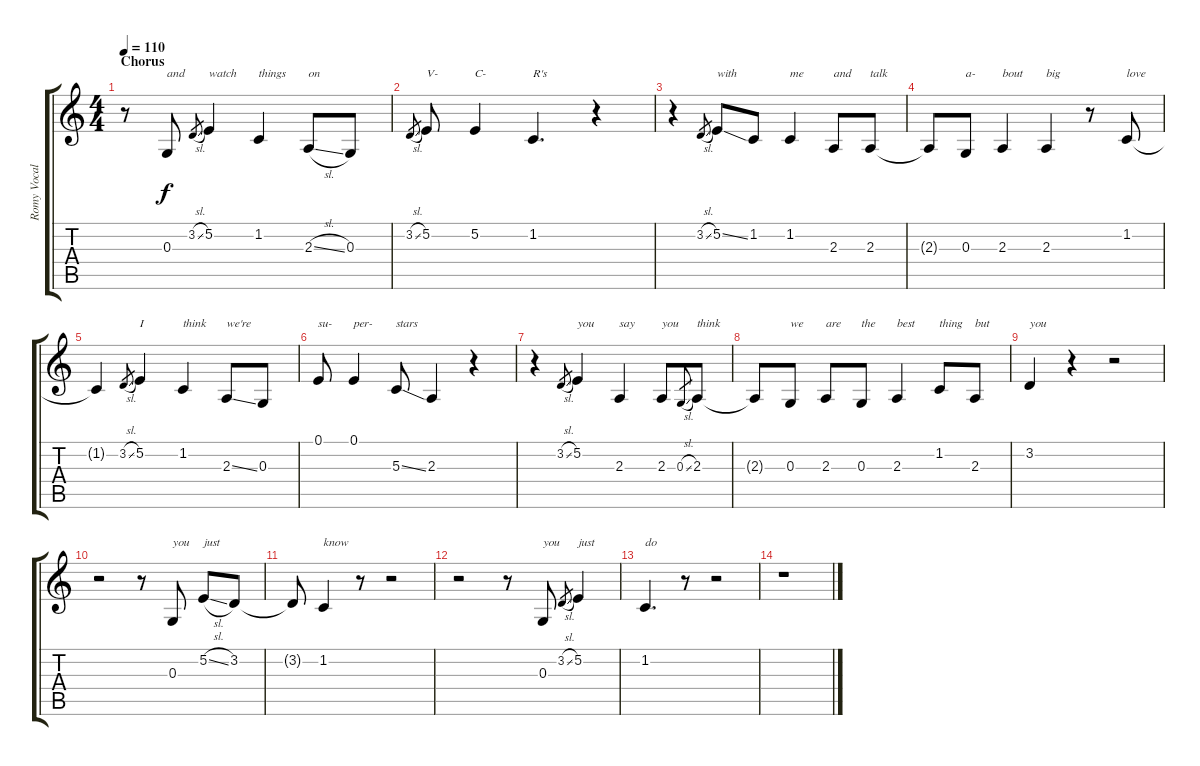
\track ("Romy Vocals" "Romy Vocal") {instrument lead6voice}
\staff {score tabs}
\tuning (E4 B3 G3 D3 A2 E2) {hide}
\ts (4 4)
\section ("" "Chorus")
\tempo 110
\clef g2
\ks c
r.8{dy f} 0.3.8{txt "and"} 3.2{sl}.8{gr} 5.2.4{txt "watch"} 1.2.4{txt "things"} 2.3{sl}.8{txt "on"} 0.3.8 |
3.2{sl}.8{gr} 5.2.8{txt "V-"} 5.2.4{txt "C-"} 1.2.4{d txt "R's"} r.4 |
r.4 3.2{sl}.8{gr} 5.2{ss}.8{txt "with"} 1.2.8 1.2.4{txt "me"} 2.3.8{txt "and"} 2.3.8{txt "talk"} |
2.3{t}.8 0.3.8{txt "a-"} 2.3.4{txt "bout"} 2.3.4{txt "big"} r.8 1.2.8{txt "love"} |
1.2{t}.4 3.2{sl}.8{gr} 5.2.4{txt "I"} 1.2.4{txt "think"} 2.3{ss}.8{txt "we're"} 0.3.8 |
0.1.8{txt "su-"} 0.1.4{txt "per-"} 5.3{ss}.8{txt "stars"} 2.3.4 r.4 |
r.4 3.2{sl}.8{gr} 5.2.4{txt "you"} 2.3.4{txt "say"} 2.3.8{txt "you"} 0.3{sl}.8{gr} 2.3.8{txt "think"} |
2.3{t}.8 0.3.8{txt "we"} 2.3.8{txt "are"} 0.3.8{txt "the"} 2.3.4{txt "best"} 1.2.8{txt "thing"} 2.3.8{txt "but"} |
3.2.4{txt "you"} r.4 r.2 |
r.2 r.8 0.3.8{txt "you"} 5.2{sl}.8{txt "just"} 3.2.8 |
3.2{t}.8 1.2.4{txt "know"} r.8 r.2 |
r.2 r.8 0.3.8{txt "you"} 3.2{sl}.8{gr} 5.2.4{txt "just"} |
1.2.4{d txt "do"} r.8 r.2 |
r.1
